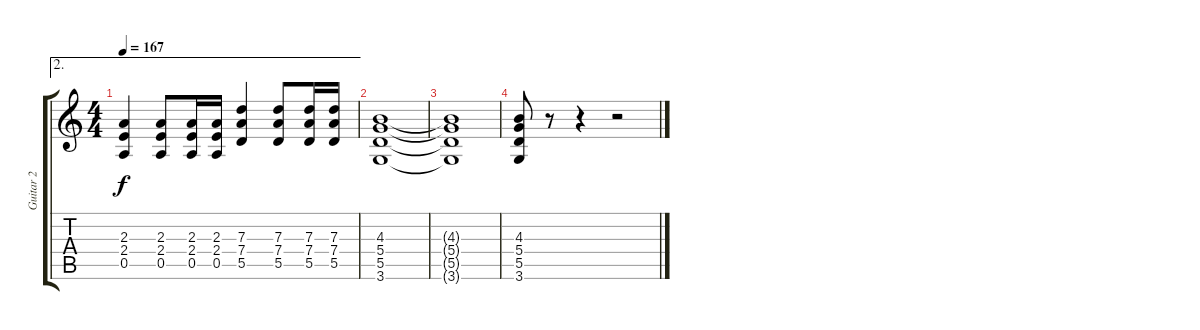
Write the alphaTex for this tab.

\track ("Guitar 2" "Guitar 2") {instrument overdrivenguitar}
\staff {score tabs}
\tuning (E4 B3 G3 D3 A2 E2) {hide}
\ae 2
\ts (4 4)
\tempo 167
\clef g2
\ks c
(2.3 2.4 0.5).4{dy f} (2.3 2.4 0.5).8 (2.3 2.4 0.5).16 (2.3 2.4 0.5).16 (7.3 7.4 5.5).4 (7.3 7.4 5.5).8 (7.3 7.4 5.5).16 (7.3 7.4 5.5).16 |
(4.3 5.4 5.5 3.6).1 |
(4.3{t} 5.4{t} 5.5{t} 3.6{t}).1 |
(4.3 5.4 5.5 3.6).8 r.8 r.4 r.2
